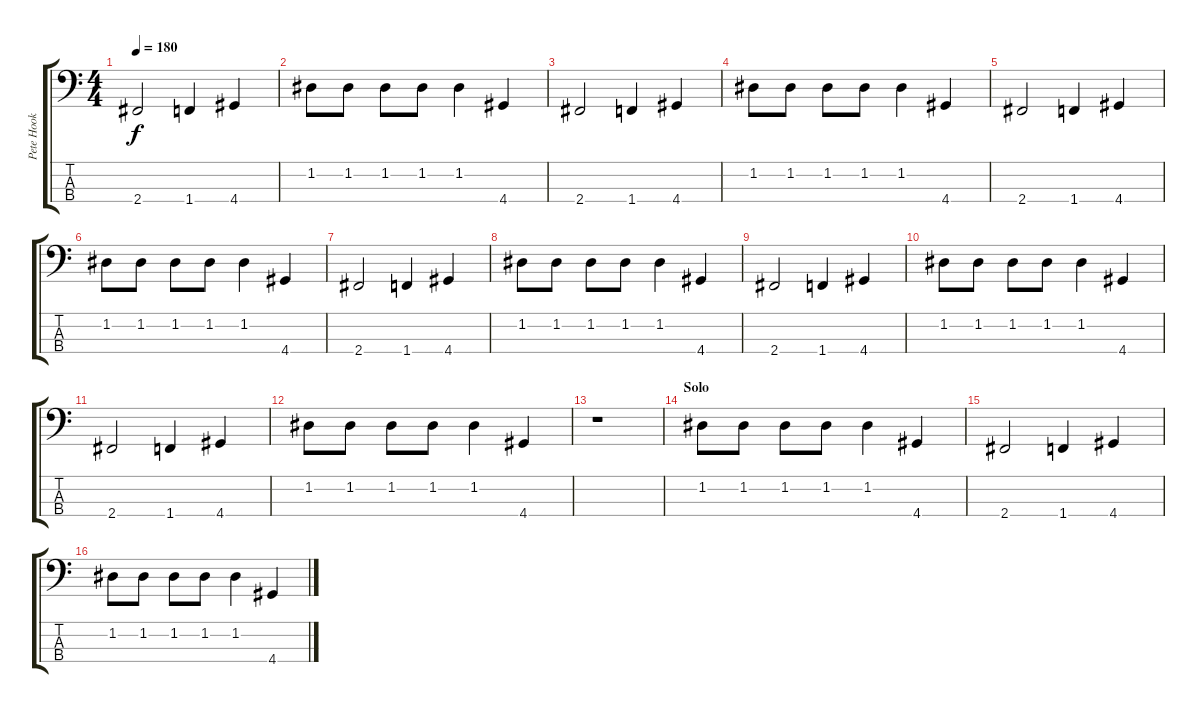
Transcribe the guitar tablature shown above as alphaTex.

\track ("Pete Hook" "Pete Hook") {instrument electricbasspick}
\staff {score tabs}
\tuning (G2 D2 A1 E1) {hide}
\ts (4 4)
\tempo 180
\clef f4
\ks c
2.4.2{dy f} 1.4.4 4.4.4 |
1.2.8 1.2.8 1.2.8 1.2.8 1.2.4 4.4.4 |
2.4.2 1.4.4 4.4.4 |
1.2.8 1.2.8 1.2.8 1.2.8 1.2.4 4.4.4 |
2.4.2 1.4.4 4.4.4 |
1.2.8 1.2.8 1.2.8 1.2.8 1.2.4 4.4.4 |
2.4.2 1.4.4 4.4.4 |
1.2.8 1.2.8 1.2.8 1.2.8 1.2.4 4.4.4 |
2.4.2 1.4.4 4.4.4 |
1.2.8 1.2.8 1.2.8 1.2.8 1.2.4 4.4.4 |
2.4.2 1.4.4 4.4.4 |
1.2.8 1.2.8 1.2.8 1.2.8 1.2.4 4.4.4 |
r.1 |
\section ("" "Solo")
1.2.8 1.2.8 1.2.8 1.2.8 1.2.4 4.4.4 |
2.4.2 1.4.4 4.4.4 |
1.2.8 1.2.8 1.2.8 1.2.8 1.2.4 4.4.4
